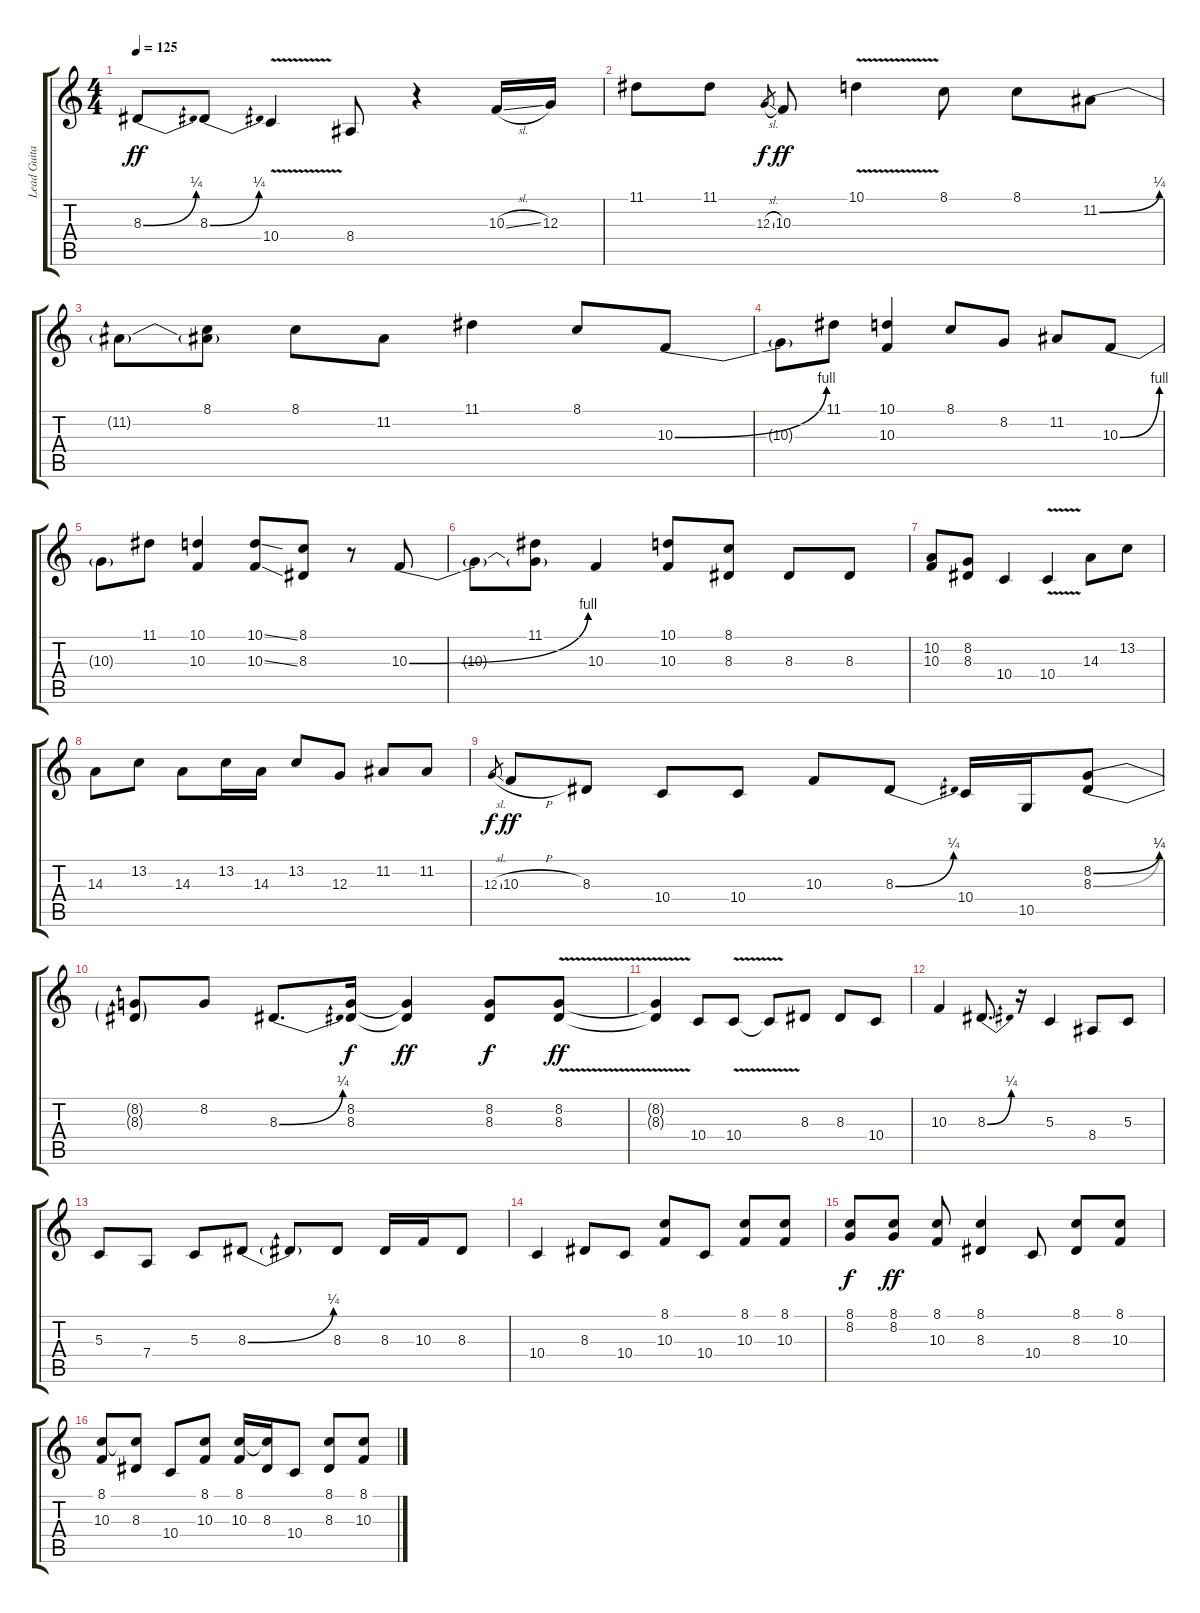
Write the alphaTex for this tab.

\track ("Lead Guitar" "Lead Guita") {instrument lead5charang}
\staff {score tabs}
\tuning (E4 B3 G3 D3 A2 E2) {hide}
\ts (4 4)
\tempo 125
\clef g2
\ks c
8.3{be (bend 0 0 60 1)}.8{dy ff} 8.3{be (bend 0 0 60 1)}.8 10.4{v}.4 8.4.8 r.4 10.3{sl}.16 12.3.16 |
11.1.8 11.1.8 12.3{sl}.8{gr dy f} 10.3.8{dy ff} 10.1{v}.4 8.1.8 8.1.8 11.2{be (bend 0 0 60 1)}.8 |
11.2{t}.8 (8.1 11.2{t}).8 8.1.8 11.2.8 11.1.4 8.1.8 10.3{be (bend 0 0 60 4)}.8 |
10.3{t}.8 11.1.8 (10.1 10.3).4 8.1.8 8.2.8 11.2.8 10.3{be (bend 0 0 60 4)}.8 |
10.3{t}.8 11.1.8 (10.1 10.3).4 (10.1{ss} 10.3{ss}).8 (8.1 8.3).8 r.8 10.3{be (bend 0 0 60 4)}.8 |
10.3{t}.8 (11.1 10.3{t}).8 10.3.4 (10.1 10.3).8 (8.1 8.3).8 8.3.8 8.3.8 |
(10.2 10.3).8 (8.2 8.3).8 10.4.4 10.4{v}.4 14.3.8 13.2.8 |
14.3.8 13.2.8 14.3.8 13.2.16 14.3.16 13.2.8 12.3.8 11.2.8 11.2.8 |
12.3{sl}.8{gr dy f} 10.3{h}.8{dy ff} 8.3.8 10.4.8 10.4.8 10.3.8 8.3{be (bend 0 0 60 1)}.8 10.4.16 10.5.16 (8.2{be (bend 0 0 60 1)} 8.3{be (bend 0 0 60 1)}).8 |
(8.2{t} 8.3{t}).8 8.2.8 8.3{be (bend 0 0 60 1)}.8{d} (8.2 8.3).16{dy f} (8.2{t} 8.3{t}).4{dy ff} (8.2 8.3).8{dy f} (8.2{v} 8.3{v}).8{dy ff} |
(8.2{t} 8.3{t}).4 10.4.8 10.4{v}.8 10.4{t}.8 8.3.8 8.3.8 10.4.8 |
10.3.4 8.3{be (bend 0 0 60 1)}.8{d} r.16 5.3.4 8.4.8 5.3.8 |
5.3.8 7.4.8 5.3.8 8.3{be (bend 0 0 60 1)}.8 8.3{t}.8 8.3.8 8.3.16 10.3.16 8.3.8 |
10.4.4 8.3.8 10.4.8 (8.1 10.3).8 10.4.8 (8.1 10.3).8 (8.1 10.3).8 |
(8.1 8.2).8{dy f} (8.1 8.2).8{dy ff} (8.1 10.3).8 (8.1 8.3).4 10.4.8 (8.1 8.3).8 (8.1 10.3).8 |
(8.1 10.3).8 (8.1{t} 8.3).8 10.4.8 (8.1 10.3).8 (8.1 10.3).16 (8.1{t} 8.3).16 10.4.8 (8.1 8.3).8 (8.1 10.3).8
